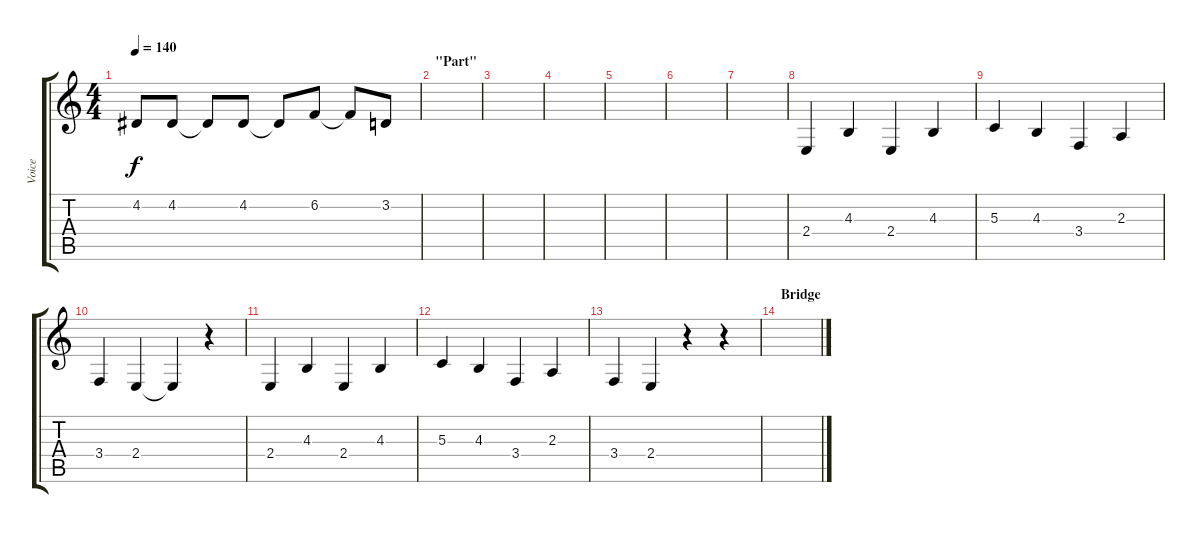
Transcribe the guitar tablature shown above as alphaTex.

\track ("Voice" "Voice") {instrument flute}
\staff {score tabs}
\tuning (E4 B3 G3 D3 A2 E2) {hide}
\ts (4 4)
\tempo 140
\clef g2
\ks c
4.2.8{dy f} 4.2.8 4.2{t}.8 4.2.8 4.2{t}.8 6.2.8 6.2{t}.8 3.2.8 |
\section ("" "\"Part\"")
|
|
|
|
|
|
2.4.4 4.3.4 2.4.4 4.3.4 |
5.3.4 4.3.4 3.4.4 2.3.4 |
3.4.4 2.4.4 2.4{t}.4 r.4 |
2.4.4 4.3.4 2.4.4 4.3.4 |
5.3.4 4.3.4 3.4.4 2.3.4 |
3.4.4 2.4.4 r.4 r.4 |
\section ("" "Bridge")
